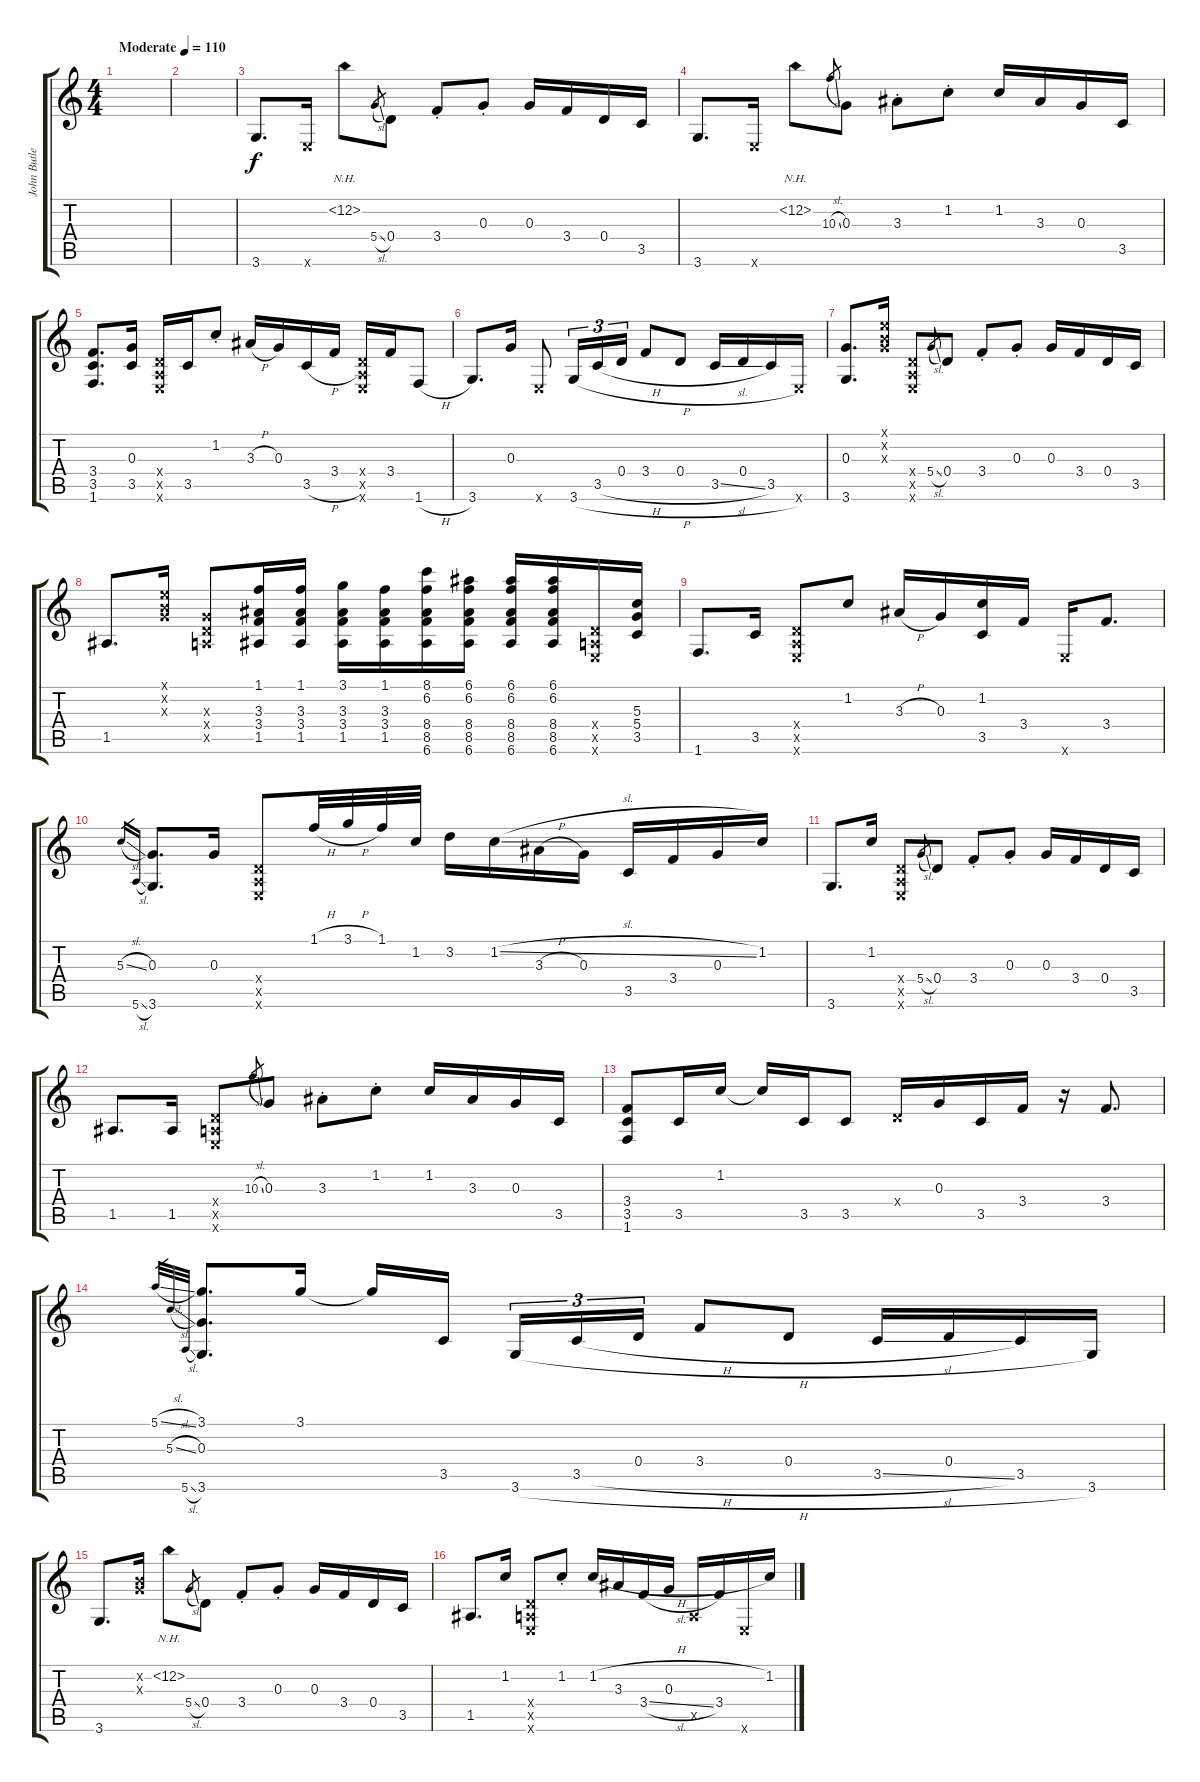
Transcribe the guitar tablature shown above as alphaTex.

\track ("John Butler" "John Butle") {instrument acousticguitarsteel}
\staff {score tabs}
\tuning (E4 B3 G3 D3 A2 E2) {hide}
\ts (4 4)
\tempo (110 "Moderate")
\clef g2
\ks c
|
|
3.6.8{d} 0.6{x}.16 1.2{nh}.8 5.4{sl}.8{gr} 0.4.8 3.4{st}.8 0.3{st}.8 0.3.16 3.4.16 0.4.16 3.5.16 |
3.6.8{d} 0.6{x}.16 1.2{nh}.8 10.3{sl}.8{gr} 0.3.8 3.3{st}.8 1.2{st}.8 1.2.16 3.3.16 0.3.16 3.5.16 |
(3.4 3.5 1.6).8{d} (0.3 3.5).16 (0.4{x} 0.5{x} 0.6{x}).16 3.5.16 1.2{st}.8 3.3{h}.16 0.3.16 3.5{h}.16 3.4.16 (0.4{x} 0.5{x} 0.6{x}).16 3.4.16 1.6{h}.8 |
3.6.8{d} 0.3.16 0.6{x}.8 3.6{h}.16{tu (3 2)} 3.5{h}.16{tu (3 2)} 0.4.16{tu (3 2)} 3.4.8 0.4.8 3.5{sl}.16 0.4.16 3.5.16 0.6{x}.16 |
(0.3 3.6).8{d} (0.1{x} 0.2{x} 0.3{x}).16 (0.4{x} 0.5{x} 0.6{x}).8 5.4{sl}.8{gr} 0.4.8 3.4{st}.8 0.3{st}.8 0.3.16 3.4.16 0.4.16 3.5.16 |
1.5.8{d} (0.1{x} 0.2{x} 0.3{x}).16 (0.3{x} 0.4{x} 0.5{x}).8 (1.1 3.3 3.4 1.5).16 (1.1 3.3 3.4 1.5).16 (3.1 3.3 3.4 1.5).16 (1.1 3.3 3.4 1.5).16 (8.1 6.2 8.4 8.5 6.6).16 (6.1 6.2 8.4 8.5 6.6).16 (6.1 6.2 8.4 8.5 6.6).16 (6.1 6.2 8.4 8.5 6.6).16 (0.4{x} 0.5{x} 0.6{x}).16 (5.3 5.4 3.5).16 |
1.6.8{d} 3.5.16 (0.4{x} 0.5{x} 0.6{x}).8 1.2.8 3.3{h}.16 0.3.16 (1.2 3.5).16 3.4.16 0.6{x}.16 3.4.8{d} |
5.3{sl}.16{gr} 5.6{sl}.16{gr} (0.3 3.6).8{d} 0.3.16 (0.4{x} 0.5{x} 0.6{x}).8 1.1{h}.32 3.1{h}.32 1.1.32 1.2.32 3.2.16 1.2{sl}.16 3.3{h}.16 0.3.16 3.5.16 3.4.16 0.3.16 1.2.16 |
3.6.8{d} 1.2.16 (0.4{x} 0.5{x} 0.6{x}).8 5.4{sl}.8{gr} 0.4.8 3.4{st}.8 0.3{st}.8 0.3.16 3.4.16 0.4.16 3.5.16 |
1.5.8{d} 1.5.16 (0.4{x} 0.5{x} 0.6{x}).8 10.3{sl}.8{gr} 0.3.8 3.3{st}.8 1.2{st}.8 1.2.16 3.3.16 0.3.16 3.5.16 |
(3.4 3.5 1.6).8 3.5.16 1.2.16 1.2{t}.16 3.5.16 3.5.8 0.4{x}.16 0.3.16 3.5.16 3.4.16 r.16 3.4.8{d} |
5.1{sl}.32{gr} 5.3{sl}.32{gr} 5.6{sl}.32{gr} (3.1 0.3 3.6).8{d} 3.1.16 3.1{t}.16 3.5.16{beam splitsecondary} 3.6{h}.16{tu (3 2)} 3.5{h}.16{tu (3 2)} 0.4.16{tu (3 2)} 3.4.8 0.4.8 3.5{sl}.16 0.4.16 3.5.16 3.6.16 |
3.6.8{d} (0.2{x} 0.3{x}).16 1.2{nh}.8 5.4{sl}.8{gr} 0.4.8 3.4{st}.8 0.3{st}.8 0.3.16 3.4.16 0.4.16 3.5.16 |
1.5.8{d} 1.2.16 (0.4{x} 0.5{x} 0.6{x}).8 1.2{st}.8 1.2{h}.16 3.3.16 3.4{sl}.16 0.3.16 0.5{x}.16 3.4.16 0.6{x}.16 1.2.16
